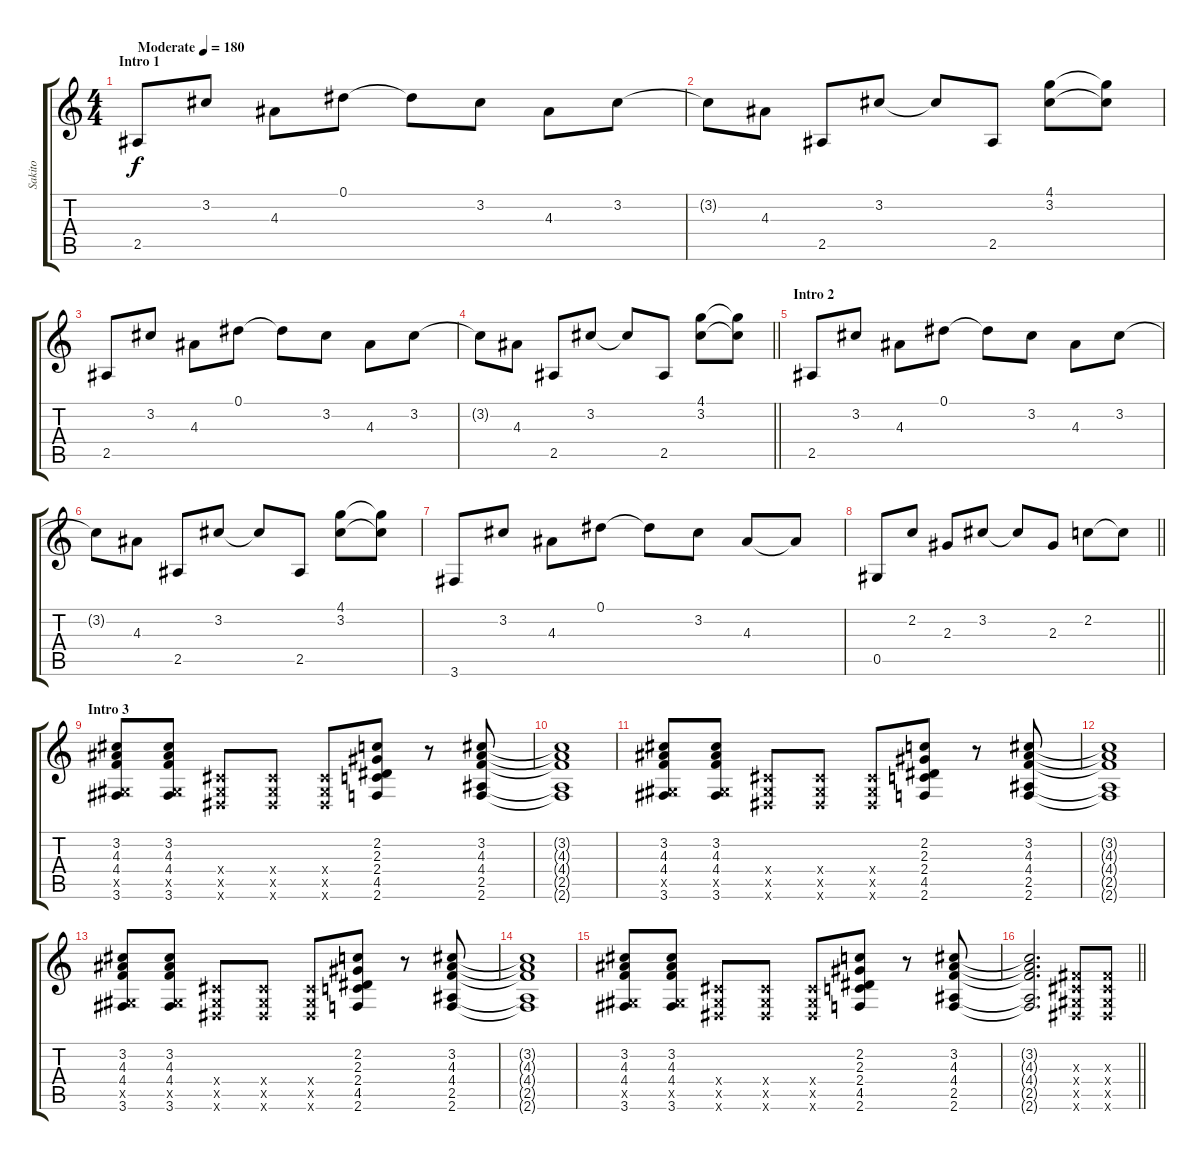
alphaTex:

\track ("Sakito" "Sakito") {instrument overdrivenguitar}
\staff {score tabs}
\tuning (Eb4 Bb3 Gb3 Db3 Ab2 Eb2) {hide}
\ts (4 4)
\section ("" "Intro 1")
\tempo (180 "Moderate")
\clef g2
\ks c
2.5.8{dy f instrument overdrivenguitar} 3.2.8 4.3.8 0.1.8 0.1{t}.8 3.2.8 4.3.8 3.2.8 |
3.2{t}.8 4.3.8 2.5.8 3.2.8 3.2{t}.8 2.5.8 (4.1 3.2).8 (4.1{t} 3.2{t}).8 |
2.5.8 3.2.8 4.3.8 0.1.8 0.1{t}.8 3.2.8 4.3.8 3.2.8 |
\barLineRight lightlight
3.2{t}.8 4.3.8 2.5.8 3.2.8 3.2{t}.8 2.5.8 (4.1 3.2).8 (4.1{t} 3.2{t}).8 |
\section ("" "Intro 2")
2.5.8 3.2.8 4.3.8 0.1.8 0.1{t}.8 3.2.8 4.3.8 3.2.8 |
3.2{t}.8 4.3.8 2.5.8 3.2.8 3.2{t}.8 2.5.8 (4.1 3.2).8 (4.1{t} 3.2{t}).8 |
3.6.8 3.2.8 4.3.8 0.1.8 0.1{t}.8 3.2.8 4.3.8 4.3{t}.8 |
\barLineRight lightlight
0.5.8 2.2.8 2.3.8 3.2.8 3.2{t}.8 2.3.8 2.2.8 2.2{t}.8 |
\section ("" "Intro 3")
(3.2 4.3 4.4 0.5{x} 3.6).8 (3.2 4.3 4.4 0.5{x} 3.6).8 (0.4{x} 0.5{x} 0.6{x}).8 (0.4{x} 0.5{x} 0.6{x}).8 (0.4{x} 0.5{x} 0.6{x}).8 (2.2 2.3 2.4 4.5 2.6).8 r.8 (3.2 4.3 4.4 2.5 2.6).8 |
(3.2{t} 4.3{t} 4.4{t} 2.5{t} 2.6{t}).1 |
(3.2 4.3 4.4 0.5{x} 3.6).8 (3.2 4.3 4.4 0.5{x} 3.6).8 (0.4{x} 0.5{x} 0.6{x}).8 (0.4{x} 0.5{x} 0.6{x}).8 (0.4{x} 0.5{x} 0.6{x}).8 (2.2 2.3 2.4 4.5 2.6).8 r.8 (3.2 4.3 4.4 2.5 2.6).8 |
(3.2{t} 4.3{t} 4.4{t} 2.5{t} 2.6{t}).1 |
(3.2 4.3 4.4 0.5{x} 3.6).8 (3.2 4.3 4.4 0.5{x} 3.6).8 (0.4{x} 0.5{x} 0.6{x}).8 (0.4{x} 0.5{x} 0.6{x}).8 (0.4{x} 0.5{x} 0.6{x}).8 (2.2 2.3 2.4 4.5 2.6).8 r.8 (3.2 4.3 4.4 2.5 2.6).8 |
(3.2{t} 4.3{t} 4.4{t} 2.5{t} 2.6{t}).1 |
(3.2 4.3 4.4 0.5{x} 3.6).8 (3.2 4.3 4.4 0.5{x} 3.6).8 (0.4{x} 0.5{x} 0.6{x}).8 (0.4{x} 0.5{x} 0.6{x}).8 (0.4{x} 0.5{x} 0.6{x}).8 (2.2 2.3 2.4 4.5 2.6).8 r.8 (3.2 4.3 4.4 2.5 2.6).8 |
\barLineRight lightlight
(3.2{t} 4.3{t} 4.4{t} 2.5{t} 2.6{t}).2{d} (0.3{x} 0.4{x} 0.5{x} 0.6{x}).8 (0.3{x} 0.4{x} 0.5{x} 0.6{x}).8
